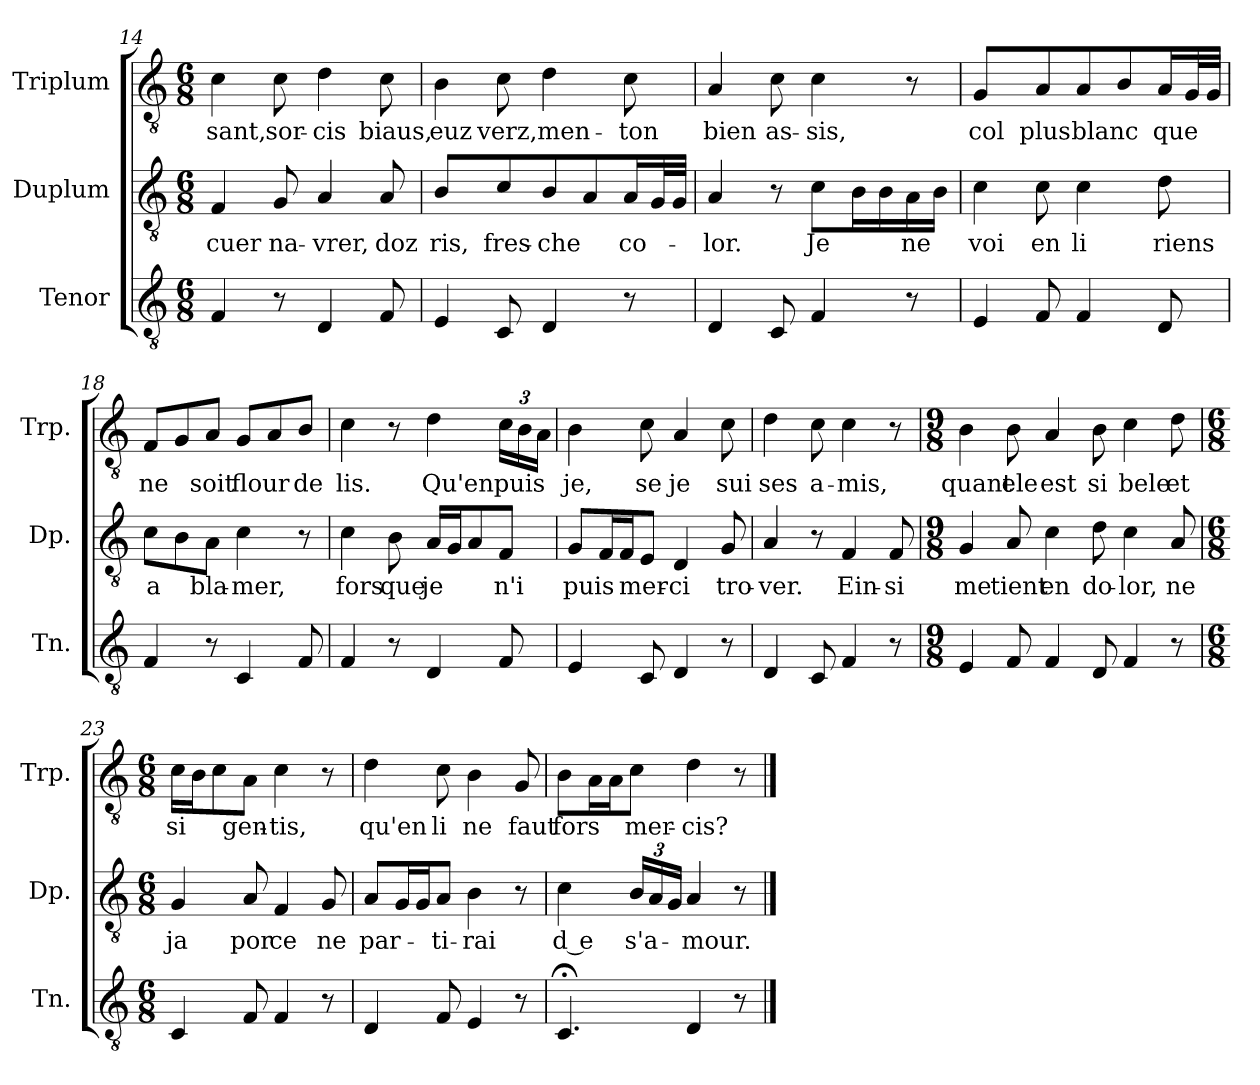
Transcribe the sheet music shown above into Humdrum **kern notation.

**kern	**kern	**text	**kern	**text
*part3	*part2	*part2	*part1	*part1
*staff3	*staff2	*staff2	*staff1	*staff1
*I"Tenor	*I"Duplum	*	*I"Triplum	*
*I'Tn.	*I'Dp.	*	*I'Trp.	*
*clefGv2	*clefGv2	*	*clefGv2	*
*k[]	*k[]	*	*k[]	*
*M6/8	*M6/8	*	*M6/8	*
=14	=14	=14	=14	=14
!	!	!LO:LY:b	!	!LO:LY:b
4F/	4F/	cuer	4c\	-sant,
!	!	!LO:LY:b	!	!LO:LY:b
8r	8G/	na-	8c\	sor-
!	!	!LO:LY:b	!	!LO:LY:b
4D/	4A/	-vrer,	4d\	-cis
!	!	!LO:LY:b	!	!LO:LY:b
8F/	8A/	doz	8c\	biaus,
=15	=15	=15	=15	=15
!	!	!LO:LY:b	!	!LO:LY:b
4E/	4B\	ris,	4B\	euz
!	!	!LO:LY:b	!	!LO:LY:b
8C/	8c\	fres-	8c\	verz,
!	!	!LO:LY:b	!	!LO:LY:b
4D/	8B/L	-che	4d\	men-
.	8A/	.	.	.
!	!	!LO:LY:b	!	!LO:LY:b
8r	16A/L	co-	8c\	-ton
*	*tremolo	*	*	*
.	32G/	.	.	.
.	32G/JJJ	.	.	.
*	*Xtremolo	*	*	*
!!LO:PB:g=z
=16	=16	=16	=16	=16
!	!	!LO:LY:b	!	!LO:LY:b
4D/	4A/	-lor.	4A/	bien
!	!	!	!	!LO:LY:b
8C/	8r	.	8c\	as-
!	!	!LO:LY:b	!	!LO:LY:b
4F/	8c\L	Je	4c\	-sis,
*	*tremolo	*	*	*
.	16B\	.	.	.
.	16B\	.	.	.
*	*Xtremolo	*	*	*
!	!	!LO:LY:b	!	!
8r	16A\L	ne	8r	.
.	16B\JJ	.	.	.
=17	=17	=17	=17	=17
!	!	!LO:LY:b	!	!LO:LY:b
4E/	4c\	voi	4G/	col
!	!	!LO:LY:b	!	!LO:LY:b
8F/	8c\	en	8A/	plus
!	!	!LO:LY:b	!	!LO:LY:b
4F/	4c\	li	8A/L	blanc
.	.	.	8B/	.
!	!	!LO:LY:b	!	!LO:LY:b
8D/	8d\	riens	16A/L	que
*	*	*	*tremolo	*
.	.	.	32G/	.
.	.	.	32G/JJJ	.
*	*	*	*Xtremolo	*
=18	=18	=18	=18	=18
!	!	!LO:LY:b	!	!LO:LY:b
4F/	8c\L	a	8F/L	ne
.	8B\	.	8G/	.
!	!	!LO:LY:b	!	!LO:LY:b
8r	8A\J	bla-	8A/J	soit
!	!	!LO:LY:b	!	!LO:LY:b
4C/	4c\	-mer,	8G/L	flour
.	.	.	8A/	.
!	!	!	!	!LO:LY:b
8F/	8r	.	8B/J	de
=19	=19	=19	=19	=19
!	!	!LO:LY:b	!	!LO:LY:b
4F/	4c\	fors	4c\	lis.
!	!	!LO:LY:b	!	!
8r	8B\	que	8r	.
!	!	!LO:LY:b	!	!LO:LY:b
4D/	16A/LL	je	4d\	Qu'en
.	16G/J	.	.	.
.	8A/	.	.	.
!	!	!LO:LY:b	!	!
*	*	*	*Xbrackettup	*
!	!	!	!	!LO:LY:b
8F/	8F/J	n'i	24c\LL	puis
.	.	.	24B\	.
.	.	.	24A\JJ	.
=20	=20	=20	=20	=20
!	!	!LO:LY:b	!	!LO:LY:b
4E/	8G/L	puis	4B\	je,
*	*tremolo	*	*	*
.	16F/	.	.	.
.	16F/	.	.	.
*	*Xtremolo	*	*	*
!	!	!LO:LY:b	!	!LO:LY:b
8C/	8E/J	mer-	8c\	se
!	!	!LO:LY:b	!	!LO:LY:b
4D/	4D/	-ci	4A/	je
!	!	!LO:LY:b	!	!LO:LY:b
8r	8G/	tro-	8c\	sui
!!LO:LB:g=z
=21	=21	=21	=21	=21
!	!	!LO:LY:b	!	!LO:LY:b
4D/	4A/	-ver.	4d\	ses
!	!	!	!	!LO:LY:b
8C/	8r	.	8c\	a-
!	!	!LO:LY:b	!	!LO:LY:b
4F/	4F/	Ein-	4c\	-mis,
!	!	!LO:LY:b	!	!
8r	8F/	-si	8r	.
=22	=22	=22	=22	=22
*M9/8	*M9/8	*	*M9/8	*
!	!	!LO:LY:b	!	!LO:LY:b
4E/	4G/	me	4B\	quant
!	!	!LO:LY:b	!	!LO:LY:b
8F/	8A/	tient	8B\	ele
!	!	!LO:LY:b	!	!LO:LY:b
4F/	4c\	en	4A/	est
!	!	!LO:LY:b	!	!LO:LY:b
8D/	8d\	do-	8B\	si
!	!	!LO:LY:b	!	!LO:LY:b
4F/	4c\	-lor,	4c\	bele
!	!	!LO:LY:b	!	!LO:LY:b
8r	8A/	ne	8d\	et
=23	=23	=23	=23	=23
*M6/8	*M6/8	*	*M6/8	*
!	!	!LO:LY:b	!	!LO:LY:b
4C/	4G/	ja	16c\LL	si
.	.	.	16B\J	.
.	.	.	8c\	.
!	!	!LO:LY:b	!	!LO:LY:b
8F/	8A/	por	8A\J	gen-
!	!	!LO:LY:b	!	!LO:LY:b
4F/	4F/	ce	4c\	-tis,
!	!	!LO:LY:b	!	!
8r	8G/	ne	8r	.
=24	=24	=24	=24	=24
!	!	!LO:LY:b	!	!LO:LY:b
4D/	8A/L	par-	4d\	qu'en
*	*tremolo	*	*	*
.	16G/	.	.	.
.	16G/	.	.	.
*	*Xtremolo	*	*	*
!	!	!LO:LY:b	!	!LO:LY:b
8F/	8A/J	-ti-	8c\	li
!	!	!LO:LY:b	!	!LO:LY:b
4E/	4B\	-rai	4B\	ne
!	!	!	!	!LO:LY:b
8r	8r	.	8G/	faut
=25	=25	=25	=25	=25
!	!	!LO:LY:b	!	!LO:LY:b
4.C;</	4c\	d e	8B\L	fors
*	*	*	*tremolo	*
.	.	.	16A\	.
.	.	.	16A\	.
*	*	*	*Xtremolo	*
*	*Xbrackettup	*	*	*
!	!	!LO:LY:b	!	!LO:LY:b
.	24B/LL	s'a-	8c\J	mer-
.	24A/	.	.	.
.	24G/JJ	.	.	.
!	!	!LO:LY:b	!	!LO:LY:b
4D/	4A/	-mour.	4d\	-cis?
8r	8r	.	8r	.
==	==	==	==	==
*-	*-	*-	*-	*-
